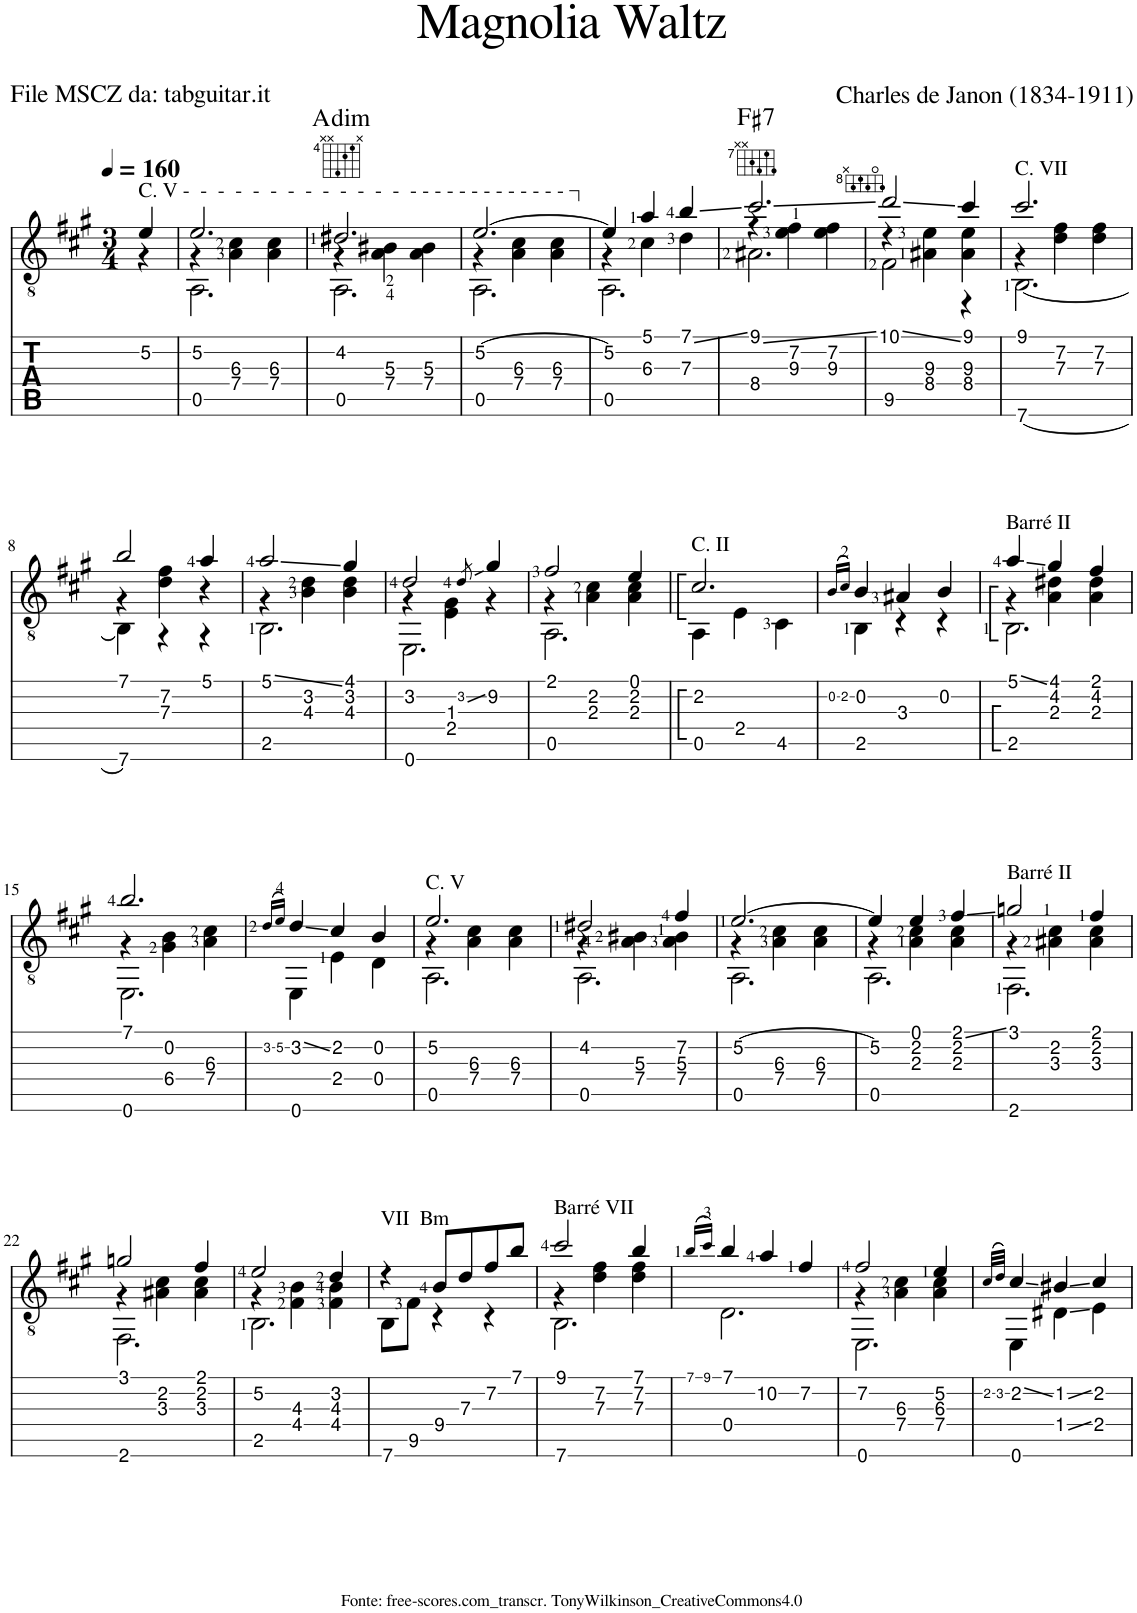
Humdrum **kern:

**kern	**kern	**harte
*part1	*part1	*part1
*staff2	*staff1	*
*I"Guitar	*	*
*I'Guit.	*	*
*stria6	*	*
*	*clefGv2	*
*k[f#c#g#]	*k[f#c#g#]	*
*M3/4	*M3/4	*
*MM160	*MM160	*
=	=	=
*^	*^	*
!	!	!LO:TX:a:t=C. V -  -  -  -  -  -  -  -  -  -  -  -  -  - - - - - - - - - - - - - ┐	!	!
4e	4r	4e/	4r	.
=1	=1	=1	=1	=1
*	*^	*	*^	*
2.e	4r	2.AA	2.e/	4r	2.AA\	.
.	4A 4c#	.	.	4A\ 4c#\	.	.
.	4A 4c#	.	.	4A\ 4c#\	.	.
=2	=2	=2	=2	=2	=2	=2
!	!	!	!	!	!	!LO:H:kt=dim
2.d#	4r	2.AA	2.d#X/	4r	2.AA\	A:dim
.	4A 4B#	.	.	4A\ 4B#X\	.	.
.	4A 4B#	.	.	4A\ 4B#\	.	.
=3	=3	=3	=3	=3	=3	=3
[2.e	4r	2.AA	[2.e/	4r	2.AA\	.
.	4A 4c#	.	.	4A\ 4c#\	.	.
.	4A 4c#	.	.	4A\ 4c#\	.	.
=4	=4	=4	=4	=4	=4	=4
4e]	4r	2.AA	4e/]	4r	2.AA\	.
4a	4c#	.	4a/	4c#\	.	.
4b	4d	.	4b/	4d\	.	.
=5	=5	=5	=5	=5	=5	=5
!	!	!	!	!	!	!LO:H:kt=7
2.cc#	4r	2.A#	2.cc#/	4r	2.A#X\	F#:7
.	4e 4f#	.	.	4e\ 4f#\	.	.
.	4e 4f#	.	.	4e\ 4f#\	.	.
=6	=6	=6	=6	=6	=6	=6
2dd	4r	2F#	2dd/	4r	2F#\	.
.	4A# 4e	.	.	4A#X\ 4e\	.	.
4cc#	4A# 4e	4r	4cc#/	4A#\ 4e\	4r	.
=7	=7	=7	=7	=7	=7	=7
!	!	!	!LO:TX:a:t=C. VII	!	!	!
2.cc#	4r	[2.BB	2.cc#/	4r	[2.BB\	.
.	4d 4f#	.	.	4d\ 4f#\	.	.
.	4d 4f#	.	.	4d\ 4f#\	.	.
!!LO:LB:g=z	!!	!!
=8	=8	=8	=8	=8	=8	=8
2b	4r	4BB]	2b/	4r	4BB\]	.
.	4d 4f#	4r	.	4d\ 4f#\	4r	.
4a	4r	4r	4a/	4r	4r	.
=9	=9	=9	=9	=9	=9	=9
2a	4r	2.BB	2a/	4r	2.BB\	.
.	4B 4d	.	.	4B\ 4d\	.	.
4g#	4B 4d	.	4g#/	4B\ 4d\	.	.
=10	=10	=10	=10	=10	=10	=10
2d	4r	2.EE	2d/	4r	2.EE\	.
.	4E 4G#	.	.	4E\ 4G#\	.	.
qd	.	.	8qd/	.	.	.
4g#	4r	.	4g#/	4r	.	.
=11	=11	=11	=11	=11	=11	=11
2f#	4r	2.AA	2f#/	4r	2.AA\	.
.	4A 4c#	.	.	4A\ 4c#\	.	.
4e	4A 4c#	.	4e/	4A\ 4c#\	.	.
*	*v	*v	*	*	*	*
*	*	*	*v	*v	*
=12	=12	=12	=12	=12
!	!	!LO:TX:a:t=C. II	!	!
2.c#	4AA	2.c#/	4AA\	.
.	4E	.	4E\	.
.	4C#	.	4C#\	.
=13	=13	=13	=13	=13
qB	.	(16qB/LL	.	.
qc#	.	16qc#/JJ)	.	.
4B	4BB	4B/	4BB\	.
4A#	4r	4A#X/	4r	.
4B	4r	4B/	4r	.
=14	=14	=14	=14	=14
*	*^	*	*^	*
!	!	!	!LO:TX:a:t=Barré II	!	!	!
4a	4r	2.BB	4a/	4r	2.BB\	.
4g#	4A 4d#	.	4g#/	4A\ 4d#X\	.	.
4f#	4A 4d#	.	4f#/	4A\ 4d#\	.	.
!!LO:LB:g=z	!!	!!
=15	=15	=15	=15	=15	=15	=15
2.b	4r	2.EE	2.b/	4r	2.EE\	.
.	4G# 4B	.	.	4G#\ 4B\	.	.
.	4A 4c#	.	.	4A\ 4c#\	.	.
*v	*v	*v	*	*	*	*
*	*v	*v	*v	*
=16	=16	=16
qd	(16qd/LL	.
qe	16qe/JJ)	.
*^	*^	*
4d	4EE	4d/	4EE\	.
4c#	4E	4c#/	4E\	.
4B	4D	4B/	4D\	.
=17	=17	=17	=17	=17
*	*^	*	*^	*
!	!	!	!LO:TX:a:t=C. V	!	!	!
2.e	4r	2.AA	2.e/	4r	2.AA\	.
.	4A 4c#	.	.	4A\ 4c#\	.	.
.	4A 4c#	.	.	4A\ 4c#\	.	.
=18	=18	=18	=18	=18	=18	=18
2d#	4r	2.AA	2d#X/	4r	2.AA\	.
.	4A 4B#	.	.	4A\ 4B#X\	.	.
4f#	4A 4B#	.	4f#/	4A\ 4B#\	.	.
=19	=19	=19	=19	=19	=19	=19
[2.e	4r	2.AA	[2.e/	4r	2.AA\	.
.	4A 4c#	.	.	4A\ 4c#\	.	.
.	4A 4c#	.	.	4A\ 4c#\	.	.
=20	=20	=20	=20	=20	=20	=20
4e]	4r	2.AA	4e/]	4r	2.AA\	.
4e	4A 4c#	.	4e/	4A\ 4c#\	.	.
4f#	4A 4c#	.	4f#/	4A\ 4c#\	.	.
=21	=21	=21	=21	=21	=21	=21
!	!	!	!LO:TX:a:t=Barré II	!	!	!
2g	4r	2.FF#	2gn/	4r	2.FF#\	.
.	4A# 4c#	.	.	4A#X\ 4c#\	.	.
4f#	4A# 4c#	.	4f#/	4A#\ 4c#\	.	.
!!LO:LB:g=z	!!	!!
=22	=22	=22	=22	=22	=22	=22
2gn	4r	2.FF#	2gn/	4r	2.FF#\	.
.	4A#X 4c#	.	.	4A#X\ 4c#\	.	.
4f#	4A# 4c#	.	4f#/	4A#\ 4c#\	.	.
=23	=23	=23	=23	=23	=23	=23
2e	4r	2.BB	2e/	4r	2.BB\	.
.	4F# 4B	.	.	4F#\ 4B\	.	.
4d	4F# 4B	.	4d/	4F#\ 4B\	.	.
*	*v	*v	*	*	*	*
*	*	*	*v	*v	*
=24	=24	=24	=24	=24
!	!	!LO:TX:a:t=VII  Bm	!	!
4r	8BBL	4r	8BB\L	.
.	8F#J	.	8F#\J	.
8BL	4r	8B/L	4r	.
8dJ	.	8d/	.	.
8f#L	4r	8f#/	4r	.
8bJ	.	8b/J	.	.
=25	=25	=25	=25	=25
*	*^	*	*^	*
!	!	!	!LO:TX:a:t=Barré VII	!	!	!
2cc#	4r	2.BB	2cc#/	4r	2.BB\	.
.	4d 4f#	.	.	4d\ 4f#\	.	.
4b	4d 4f#	.	4b/	4d\ 4f#\	.	.
*v	*v	*v	*	*	*	*
*	*v	*v	*v	*
=26	=26	=26
qb	(16qb/LL	.
qcc#	16qcc#/JJ)	.
*^	*^	*
4b	2.D	4b/	2.D\	.
4a	.	4a/	.	.
4f#	.	4f#/	.	.
=27	=27	=27	=27	=27
*	*^	*	*^	*
2f#	4r	2.EE	2f#/	4r	2.EE\	.
.	4A 4c#	.	.	4A\ 4c#\	.	.
4e	4A 4c#	.	4e/	4A\ 4c#\	.	.
*v	*v	*v	*	*	*	*
*	*v	*v	*v	*
=28	=28	=28
qc#	(32qc#/LLL	.
qd	32qd/JJJ)	.
*^	*^	*
4c#	4EE	4c#/	4EE\	.
4B#	4D#	4B#X/	4D#X\	.
4c#	4E	4c#/	4E\	.
*v	*v	*	*	*
*	*v	*v	*
=	=	=
*-	*-	*-
